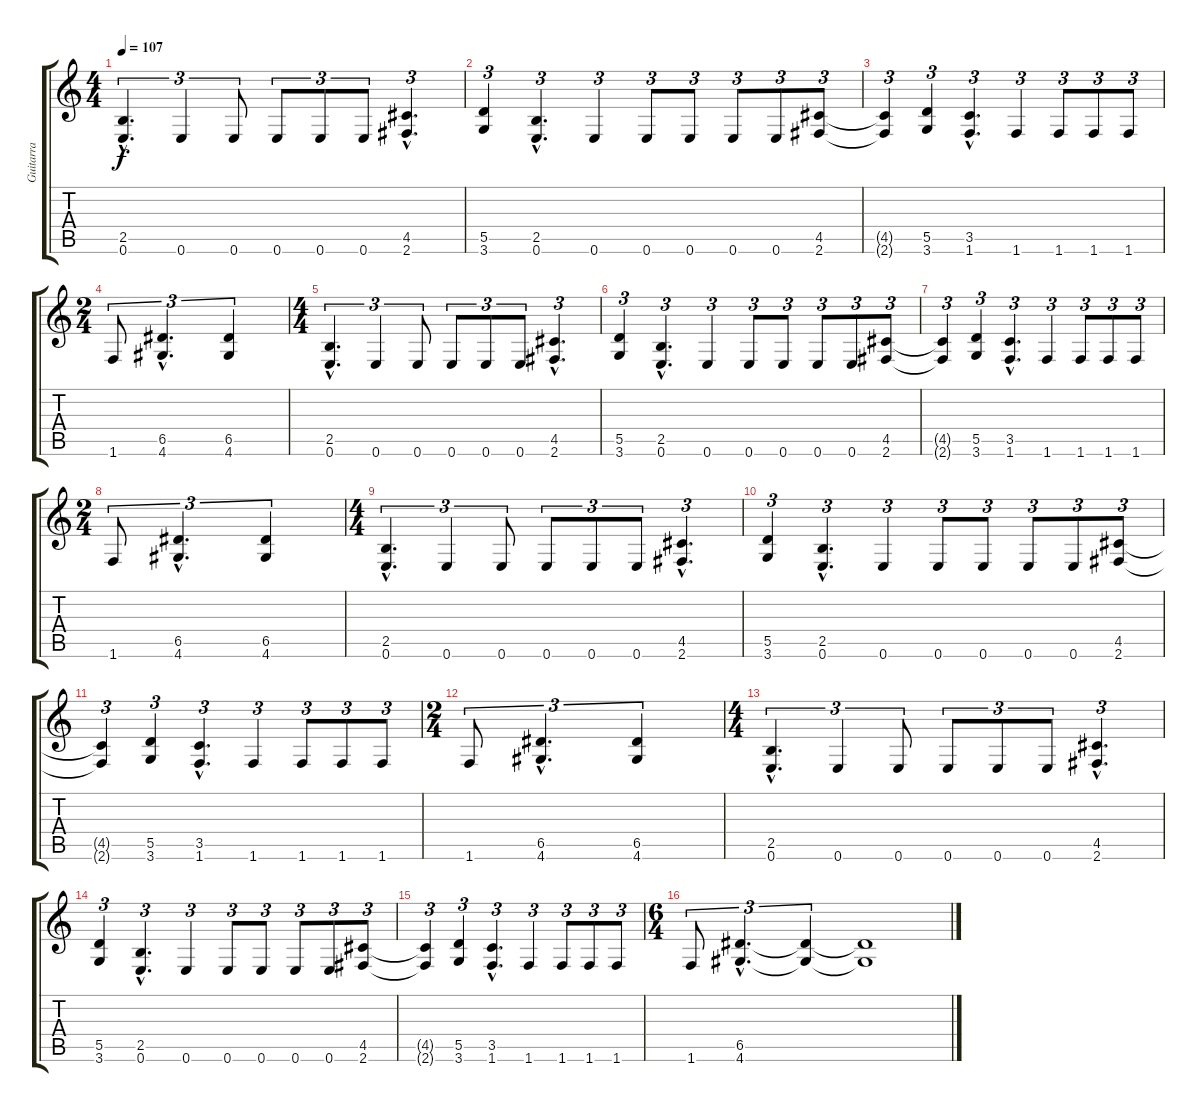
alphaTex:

\track ("Guitarra" "Guitarra") {instrument distortionguitar}
\staff {score tabs}
\tuning (E4 B3 G3 D3 A2 E2) {hide}
\ts (4 4)
\tempo 107
\clef g2
\ks c
(2.5{hac} 0.6{hac}).4{d tu (3 2) dy f} 0.6.4{tu (3 2)} 0.6.8{tu (3 2)} 0.6.8{tu (3 2)} 0.6.8{tu (3 2)} 0.6.8{tu (3 2)} (4.5{hac} 2.6{hac}).4{d tu (3 2)} |
(5.5 3.6).4{tu (3 2)} (2.5{hac} 0.6{hac}).4{d tu (3 2)} 0.6.4{tu (3 2)} 0.6.8{tu (3 2)} 0.6.8{tu (3 2)} 0.6.8{tu (3 2)} 0.6.8{tu (3 2)} (4.5 2.6).8{tu (3 2)} |
(4.5{t} 2.6{t}).4{tu (3 2)} (5.5 3.6).4{tu (3 2)} (3.5{hac} 1.6{hac}).4{d tu (3 2)} 1.6.4{tu (3 2)} 1.6.8{tu (3 2)} 1.6.8{tu (3 2)} 1.6.8{tu (3 2)} |
\ts (2 4)
1.6.8{tu (3 2)} (6.5{hac} 4.6{hac}).4{d tu (3 2)} (6.5 4.6).4{tu (3 2)} |
\ts (4 4)
(2.5{hac} 0.6{hac}).4{d tu (3 2)} 0.6.4{tu (3 2)} 0.6.8{tu (3 2)} 0.6.8{tu (3 2)} 0.6.8{tu (3 2)} 0.6.8{tu (3 2)} (4.5{hac} 2.6{hac}).4{d tu (3 2)} |
(5.5 3.6).4{tu (3 2)} (2.5{hac} 0.6{hac}).4{d tu (3 2)} 0.6.4{tu (3 2)} 0.6.8{tu (3 2)} 0.6.8{tu (3 2)} 0.6.8{tu (3 2)} 0.6.8{tu (3 2)} (4.5 2.6).8{tu (3 2)} |
(4.5{t} 2.6{t}).4{tu (3 2)} (5.5 3.6).4{tu (3 2)} (3.5{hac} 1.6{hac}).4{d tu (3 2)} 1.6.4{tu (3 2)} 1.6.8{tu (3 2)} 1.6.8{tu (3 2)} 1.6.8{tu (3 2)} |
\ts (2 4)
1.6.8{tu (3 2)} (6.5{hac} 4.6{hac}).4{d tu (3 2)} (6.5 4.6).4{tu (3 2)} |
\ts (4 4)
(2.5{hac} 0.6{hac}).4{d tu (3 2)} 0.6.4{tu (3 2)} 0.6.8{tu (3 2)} 0.6.8{tu (3 2)} 0.6.8{tu (3 2)} 0.6.8{tu (3 2)} (4.5{hac} 2.6{hac}).4{d tu (3 2)} |
(5.5 3.6).4{tu (3 2)} (2.5{hac} 0.6{hac}).4{d tu (3 2)} 0.6.4{tu (3 2)} 0.6.8{tu (3 2)} 0.6.8{tu (3 2)} 0.6.8{tu (3 2)} 0.6.8{tu (3 2)} (4.5 2.6).8{tu (3 2)} |
(4.5{t} 2.6{t}).4{tu (3 2)} (5.5 3.6).4{tu (3 2)} (3.5{hac} 1.6{hac}).4{d tu (3 2)} 1.6.4{tu (3 2)} 1.6.8{tu (3 2)} 1.6.8{tu (3 2)} 1.6.8{tu (3 2)} |
\ts (2 4)
1.6.8{tu (3 2)} (6.5{hac} 4.6{hac}).4{d tu (3 2)} (6.5 4.6).4{tu (3 2)} |
\ts (4 4)
(2.5{hac} 0.6{hac}).4{d tu (3 2)} 0.6.4{tu (3 2)} 0.6.8{tu (3 2)} 0.6.8{tu (3 2)} 0.6.8{tu (3 2)} 0.6.8{tu (3 2)} (4.5{hac} 2.6{hac}).4{d tu (3 2)} |
(5.5 3.6).4{tu (3 2)} (2.5{hac} 0.6{hac}).4{d tu (3 2)} 0.6.4{tu (3 2)} 0.6.8{tu (3 2)} 0.6.8{tu (3 2)} 0.6.8{tu (3 2)} 0.6.8{tu (3 2)} (4.5 2.6).8{tu (3 2)} |
(4.5{t} 2.6{t}).4{tu (3 2)} (5.5 3.6).4{tu (3 2)} (3.5{hac} 1.6{hac}).4{d tu (3 2)} 1.6.4{tu (3 2)} 1.6.8{tu (3 2)} 1.6.8{tu (3 2)} 1.6.8{tu (3 2)} |
\ts (6 4)
1.6.8{tu (3 2)} (6.5{hac} 4.6{hac}).4{d tu (3 2)} (6.5{t} 4.6{t}).4{tu (3 2)} (6.5{t} 4.6{t}).1
